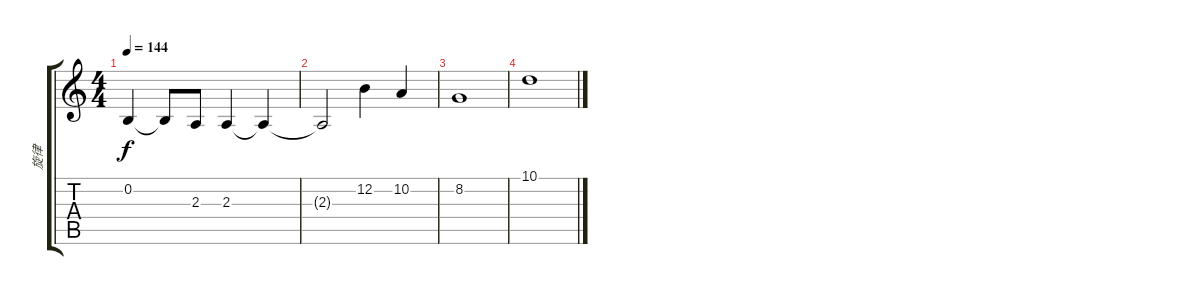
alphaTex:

\track ("旋律" "旋律") {instrument acousticgrandpiano}
\staff {score tabs}
\tuning (E4 B3 G3 D3 A2 E2) {hide}
\ts (4 4)
\tempo 144
\clef g2
\ks c
0.2.4{dy f} 0.2{t}.8 2.3.8 2.3.4 2.3{t}.4 |
2.3{t}.2 12.2.4 10.2.4 |
8.2.1 |
10.1.1
